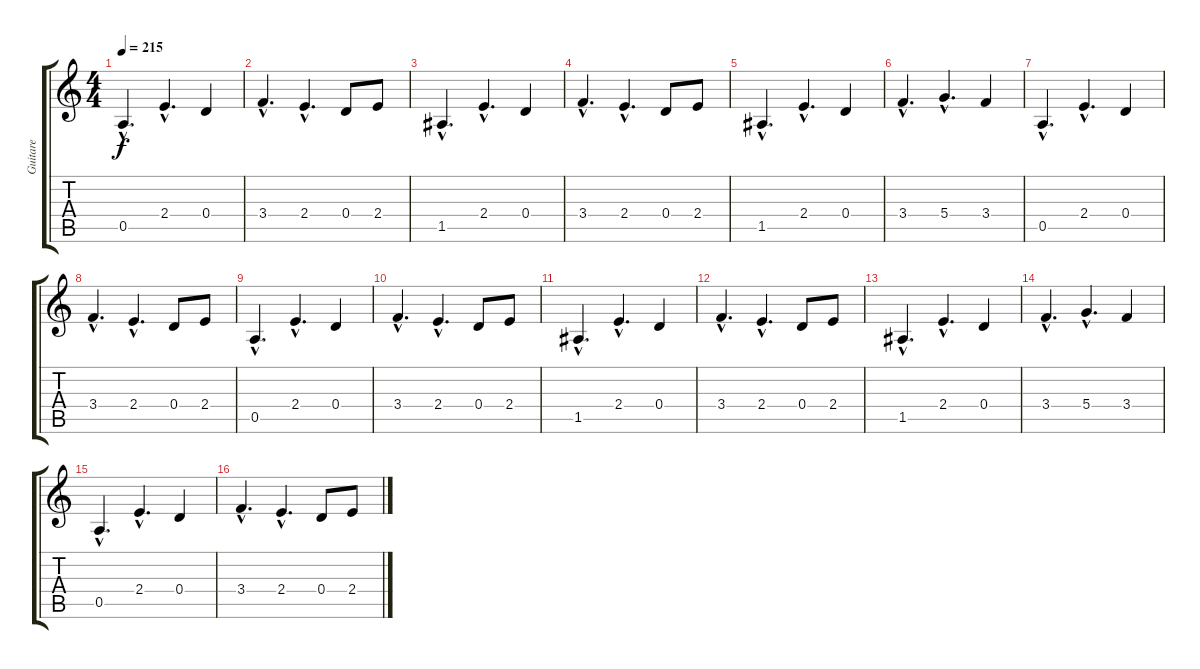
\track ("Guitare" "Guitare") {instrument distortionguitar}
\staff {score tabs}
\tuning (E4 B3 G3 D3 A2 E2) {hide}
\ts (4 4)
\tempo 215
\clef g2
\ks c
0.5{hac}.4{d dy f} 2.4{hac}.4{d} 0.4.4 |
3.4{hac}.4{d} 2.4{hac}.4{d} 0.4.8 2.4.8 |
1.5{hac}.4{d} 2.4{hac}.4{d} 0.4.4 |
3.4{hac}.4{d} 2.4{hac}.4{d} 0.4.8 2.4.8 |
1.5{hac}.4{d} 2.4{hac}.4{d} 0.4.4 |
3.4{hac}.4{d} 5.4{hac}.4{d} 3.4.4 |
0.5{hac}.4{d} 2.4{hac}.4{d} 0.4.4 |
3.4{hac}.4{d} 2.4{hac}.4{d} 0.4.8 2.4.8 |
0.5{hac}.4{d} 2.4{hac}.4{d} 0.4.4 |
3.4{hac}.4{d} 2.4{hac}.4{d} 0.4.8 2.4.8 |
1.5{hac}.4{d} 2.4{hac}.4{d} 0.4.4 |
3.4{hac}.4{d} 2.4{hac}.4{d} 0.4.8 2.4.8 |
1.5{hac}.4{d} 2.4{hac}.4{d} 0.4.4 |
3.4{hac}.4{d} 5.4{hac}.4{d} 3.4.4 |
0.5{hac}.4{d} 2.4{hac}.4{d} 0.4.4 |
3.4{hac}.4{d} 2.4{hac}.4{d} 0.4.8 2.4.8
